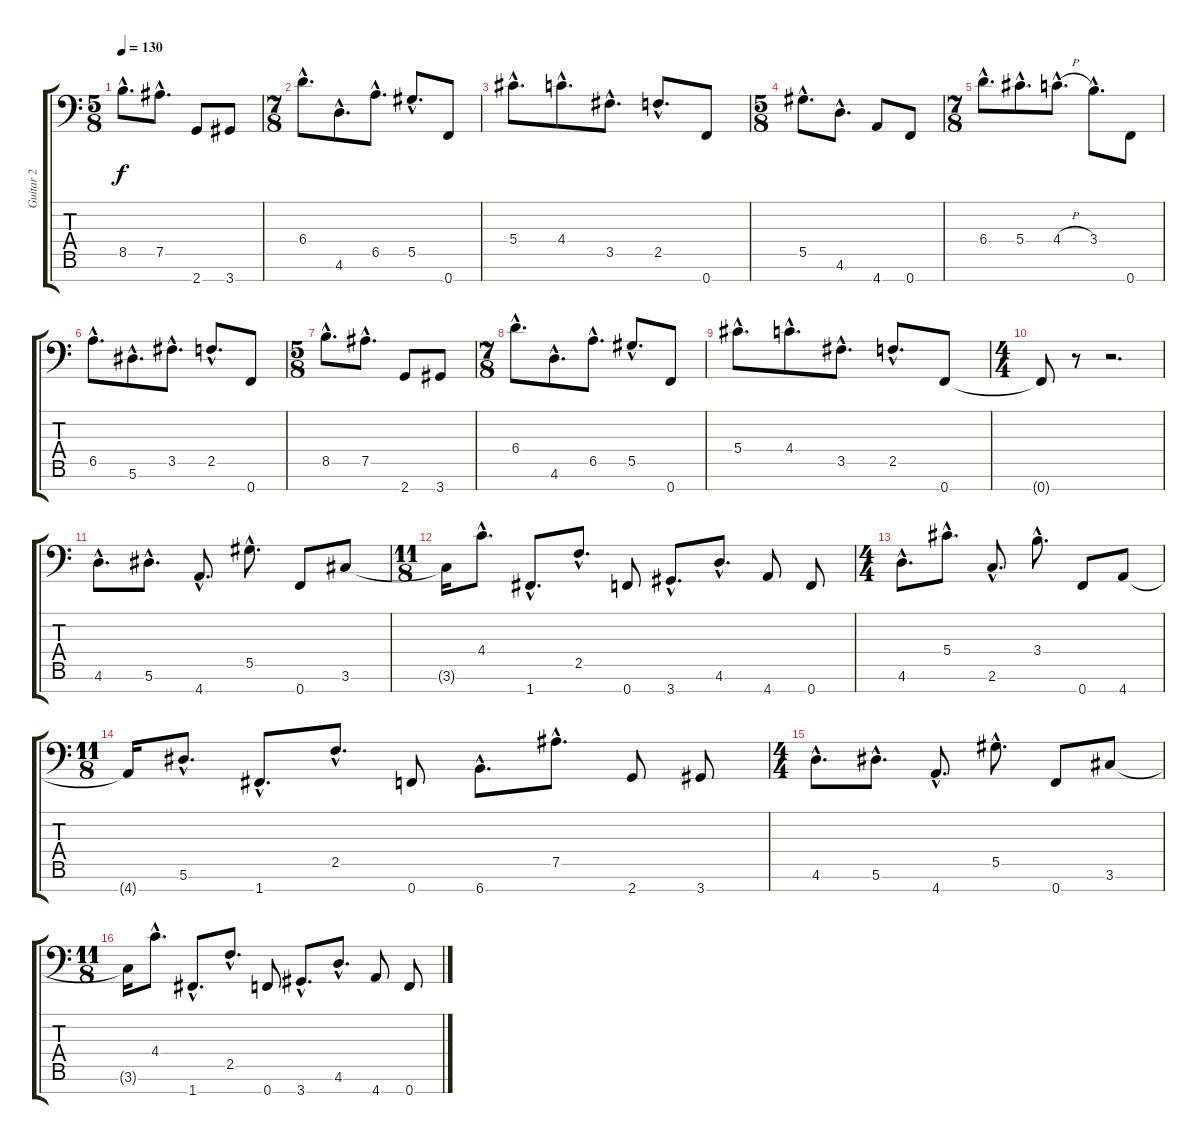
\track ("Guitar 2" "Guitar 2") {instrument overdrivenguitar}
\staff {score tabs}
\tuning (Bb3 Gb3 Db3 Ab2 Eb2 Bb1 F1) {hide}
\ts (5 8)
\tempo 130
\clef f4
\ks c
8.5{hac}.8{d dy f} 7.5{hac}.8{d} 2.7.8 3.7.8 |
\ts (7 8)
6.4{hac}.8{d} 4.6{hac}.8{d} 6.5{hac}.8{d} 5.5{hac}.8{d} 0.7.8 |
5.4{hac}.8{d} 4.4{hac}.8{d} 3.5{hac}.8{d} 2.5{hac}.8{d} 0.7.8 |
\ts (5 8)
5.5{hac}.8{d} 4.6{hac}.8{d} 4.7.8 0.7.8 |
\ts (7 8)
6.4{hac}.8{d} 5.4{hac}.8{d} 4.4{h hac}.8{d} 3.4{hac}.8{d} 0.7.8 |
6.5{hac}.8{d} 5.6{hac}.8{d} 3.5{hac}.8{d} 2.5{hac}.8{d} 0.7.8 |
\ts (5 8)
8.5{hac}.8{d} 7.5{hac}.8{d} 2.7.8 3.7.8 |
\ts (7 8)
6.4{hac}.8{d instrument fretlessbass} 4.6{hac}.8{d} 6.5{hac}.8{d} 5.5{hac}.8{d} 0.7.8 |
5.4{hac}.8{d} 4.4{hac}.8{d} 3.5{hac}.8{d} 2.5{hac}.8{d} 0.7.8 |
\ts (4 4)
0.7{t}.8 r.8 r.2{d} |
4.6{hac}.8{d instrument overdrivenguitar} 5.6{hac}.8{d} 4.7{hac}.8{d} 5.5{hac}.8{d} 0.7.8 3.6.8 |
\ts (11 8)
3.6{t}.16 4.4{hac}.8{d} 1.7{hac}.8{d} 2.5{hac}.8{d} 0.7.8 3.7{hac}.8{d} 4.6{hac}.8{d} 4.7.8 0.7.8 |
\ts (4 4)
4.6{hac}.8{d instrument overdrivenguitar} 5.4{hac}.8{d} 2.6{hac}.8{d} 3.4{hac}.8{d} 0.7.8 4.7.8 |
\ts (11 8)
4.7{t}.16 5.6{hac}.8{d} 1.7{hac}.8{d} 2.5{hac}.8{d} 0.7.8 6.7{hac}.8{d} 7.5{hac}.8{d} 2.7.8 3.7.8 |
\ts (4 4)
4.6{hac}.8{d instrument overdrivenguitar} 5.6{hac}.8{d} 4.7{hac}.8{d} 5.5{hac}.8{d} 0.7.8 3.6.8 |
\ts (11 8)
3.6{t}.16 4.4{hac}.8{d} 1.7{hac}.8{d} 2.5{hac}.8{d} 0.7.8 3.7{hac}.8{d} 4.6{hac}.8{d} 4.7.8 0.7.8
